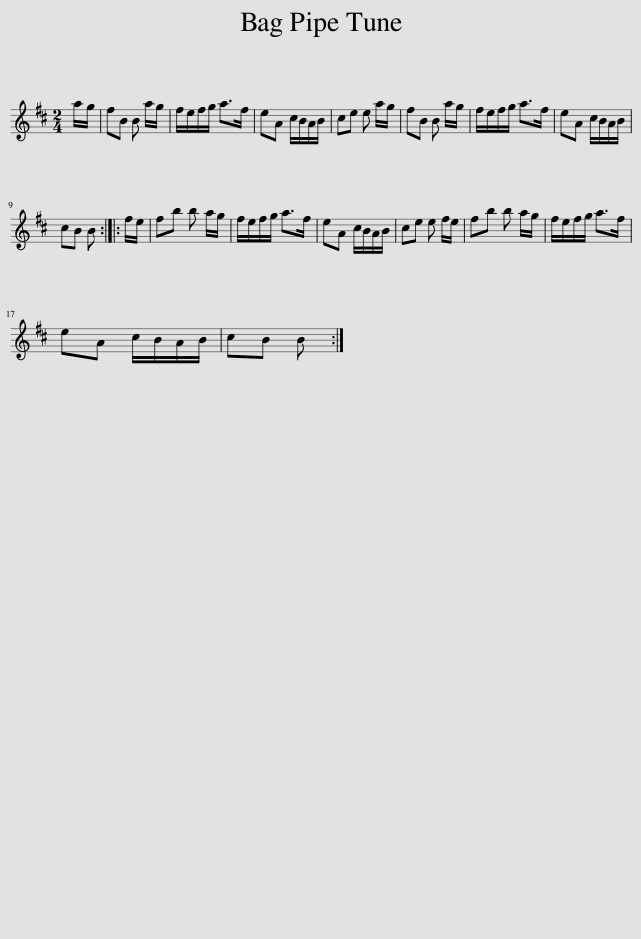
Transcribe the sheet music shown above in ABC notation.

X:1
L:1/8
M:2/4
I:linebreak $
K:Bmin
V:1 treble
V:1
 a/g/ | fB B a/g/ | f/e/f/g/ a>f | eA c/B/A/B/ | ce e a/g/ | %5
 fB B a/g/ | f/e/f/g/ a>f | eA c/B/A/B/ |$ cB B :: f/e/ | %10
 fb b a/g/ | f/e/f/g/ a>f | eA c/B/A/B/ | ce e f/e/ | fb b a/g/ | %15
 f/e/f/g/ a>f |$ eA c/B/A/B/ | cB B :| %18
